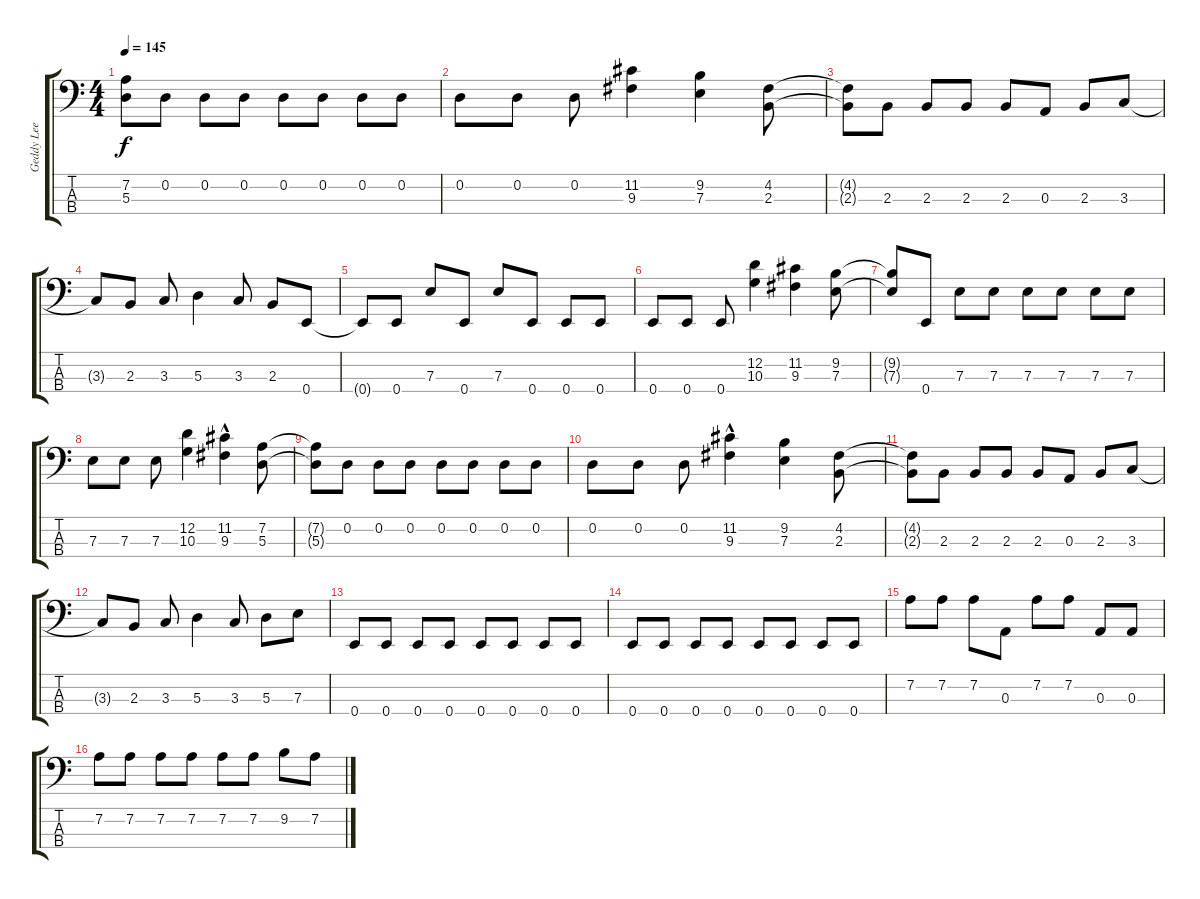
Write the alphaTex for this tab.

\track ("Geddy Lee" "Geddy Lee") {instrument electricbassfinger}
\staff {score tabs}
\tuning (G2 D2 A1 E1) {hide}
\ts (4 4)
\tempo 145
\clef f4
\ks c
(7.2{t} 5.3{t}).8{dy f} 0.2.8 0.2.8 0.2.8 0.2.8 0.2.8 0.2.8 0.2.8 |
0.2.8 0.2.8 0.2.8 (11.2 9.3).4 (9.2 7.3).4 (4.2 2.3).8 |
(4.2{t} 2.3{t}).8 2.3.8 2.3.8 2.3.8 2.3.8 0.3.8 2.3.8 3.3.8 |
3.3{t}.8 2.3.8 3.3.8 5.3.4 3.3.8 2.3.8 0.4.8 |
0.4{t}.8 0.4.8 7.3.8 0.4.8 7.3.8 0.4.8 0.4.8 0.4.8 |
0.4.8 0.4.8 0.4.8 (12.2 10.3).4 (11.2 9.3).4 (9.2 7.3).8 |
(9.2{t} 7.3{t}).8 0.4.8 7.3.8 7.3.8 7.3.8 7.3.8 7.3.8 7.3.8 |
7.3.8 7.3.8 7.3.8 (12.2 10.3).4 (11.2 9.3{hac}).4 (7.2 5.3).8 |
(7.2{t} 5.3{t}).8 0.2.8 0.2.8 0.2.8 0.2.8 0.2.8 0.2.8 0.2.8 |
0.2.8 0.2.8 0.2.8 (11.2 9.3{hac}).4 (9.2 7.3).4 (4.2 2.3).8 |
(4.2{t} 2.3{t}).8 2.3.8 2.3.8 2.3.8 2.3.8 0.3.8 2.3.8 3.3.8 |
3.3{t}.8 2.3.8 3.3.8 5.3.4 3.3.8 5.3.8 7.3.8 |
0.4.8 0.4.8 0.4.8 0.4.8 0.4.8 0.4.8 0.4.8 0.4.8 |
0.4.8 0.4.8 0.4.8 0.4.8 0.4.8 0.4.8 0.4.8 0.4.8 |
7.2.8 7.2.8 7.2.8 0.3.8 7.2.8 7.2.8 0.3.8 0.3.8 |
7.2.8 7.2.8 7.2.8 7.2.8 7.2.8 7.2.8 9.2.8 7.2.8
